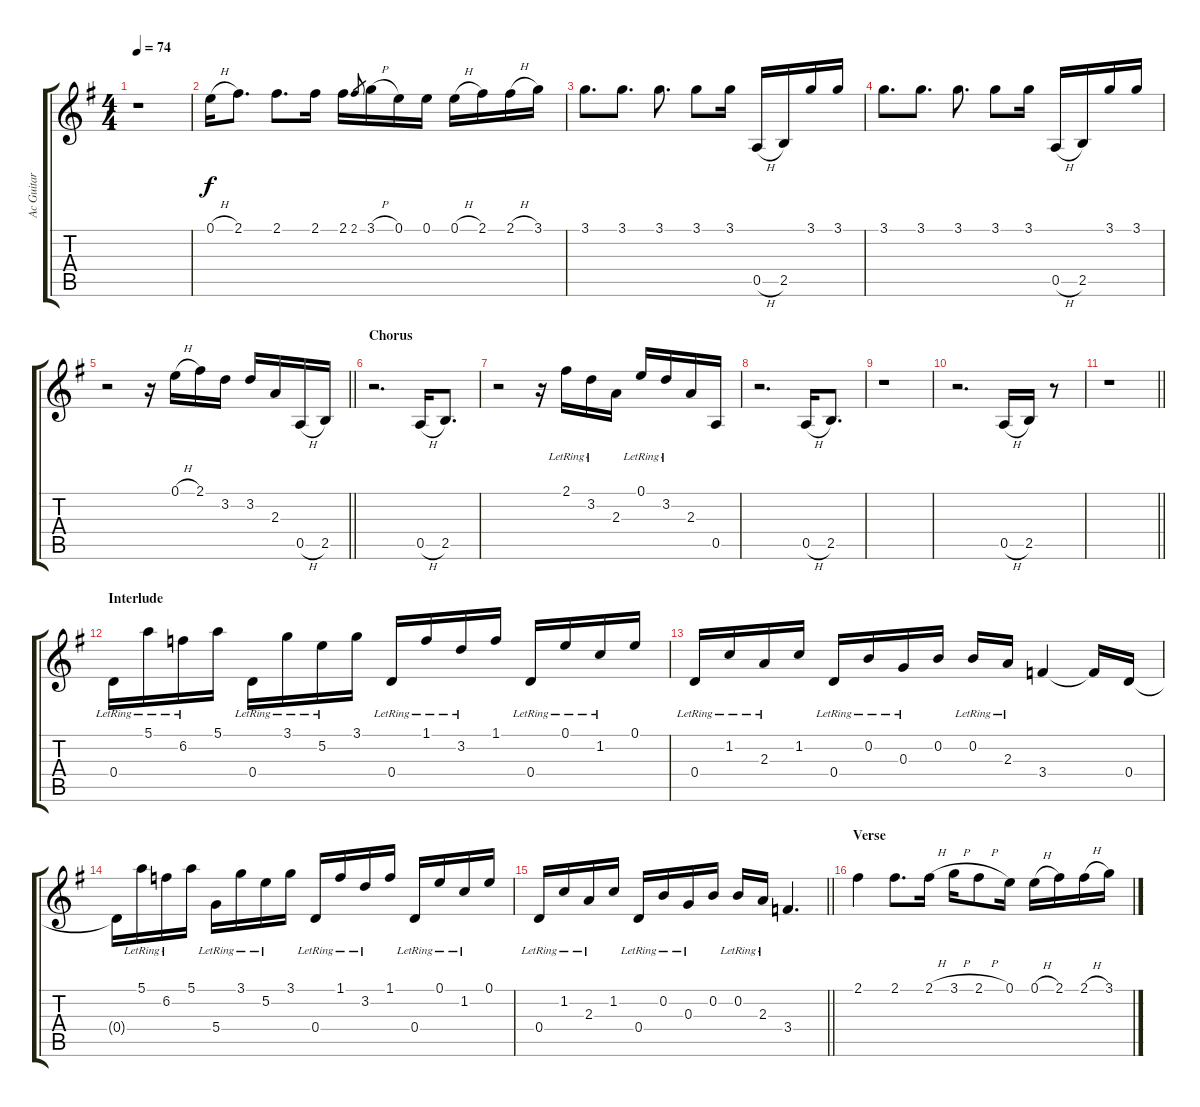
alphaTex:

\track ("Ac Guitar #2" "Ac Guitar ") {instrument acousticguitarsteel}
\staff {score tabs}
\tuning (E4 B3 G3 D3 A2 E2) {hide}
\ts (4 4)
\tempo 74
\clef g2
\ks g
r.1{dy f} |
0.1{h}.16 2.1.8{d} 2.1.8{d} 2.1.16 2.1.16 2.1.8{gr} 3.1{h}.16 0.1.16 0.1.16 0.1{h}.16 2.1.16 2.1{h}.16 3.1.16 |
3.1.8{d} 3.1.8{d} 3.1.8{d} 3.1.8 3.1.16 0.5{h}.16 2.5.16 3.1.16 3.1.16 |
3.1.8{d} 3.1.8{d} 3.1.8{d} 3.1.8 3.1.16 0.5{h}.16 2.5.16 3.1.16 3.1.16 |
\barLineRight lightlight
r.2 r.16 0.1{h}.16 2.1.16 3.2.16 3.2.16 2.3.16 0.5{h}.16 2.5.16 |
\section ("" "Chorus")
r.2{d} 0.5{h}.16 2.5.8{d} |
r.2 r.16 2.1{lr}.16 3.2{lr}.16 2.3.16 0.1{lr}.16 3.2{lr}.16 2.3.16 0.5.16 |
r.2{d} 0.5{h}.16 2.5.8{d} |
r.1 |
r.2{d} 0.5{h}.16 2.5.16 r.8 |
\barLineRight lightlight
r.1 |
\section ("" "Interlude")
0.4{lr}.16 5.1{lr}.16 6.2{lr}.16 5.1.16 0.4{lr}.16 3.1{lr}.16 5.2{lr}.16 3.1.16 0.4{lr}.16 1.1{lr}.16 3.2{lr}.16 1.1.16 0.4{lr}.16 0.1{lr}.16 1.2{lr}.16 0.1.16 |
0.4{lr}.16 1.2{lr}.16 2.3{lr}.16 1.2.16 0.4{lr}.16 0.2{lr}.16 0.3{lr}.16 0.2.16 0.2{lr}.16 2.3{lr}.16 3.4.4 3.4{t}.16 0.4.16 |
0.4{t}.16 5.1{lr}.16 6.2{lr}.16 5.1.16 5.4{lr}.16 3.1{lr}.16 5.2{lr}.16 3.1.16 0.4{lr}.16 1.1{lr}.16 3.2{lr}.16 1.1.16 0.4{lr}.16 0.1{lr}.16 1.2{lr}.16 0.1.16 |
\barLineRight lightlight
0.4{lr}.16 1.2{lr}.16 2.3{lr}.16 1.2.16 0.4{lr}.16 0.2{lr}.16 0.3{lr}.16 0.2.16 0.2{lr}.16 2.3{lr}.16 3.4.4{d} |
\section ("" "Verse")
2.1.4 2.1.8{d} 2.1{h}.16 3.1{h}.16 2.1{h}.8 0.1.16 0.1{h}.16 2.1.16 2.1{h}.16 3.1.16
